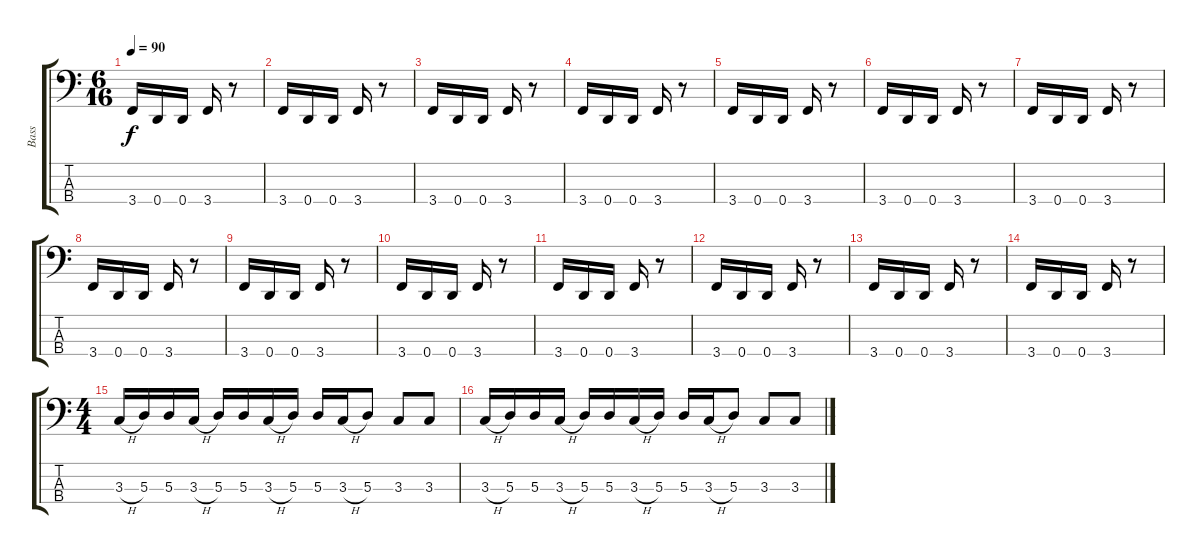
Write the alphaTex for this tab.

\track ("Bass" "Bass") {instrument slapbass2}
\staff {score tabs}
\tuning (G2 D2 A1 D1) {hide}
\ts (6 16)
\tempo 90
\clef f4
\ks c
3.4.16{dy f} 0.4.16 0.4.16 3.4.16 r.8 |
3.4.16 0.4.16 0.4.16 3.4.16 r.8 |
3.4.16 0.4.16 0.4.16 3.4.16 r.8 |
3.4.16 0.4.16 0.4.16 3.4.16 r.8 |
3.4.16 0.4.16 0.4.16 3.4.16 r.8 |
3.4.16 0.4.16 0.4.16 3.4.16 r.8 |
3.4.16 0.4.16 0.4.16 3.4.16 r.8 |
3.4.16 0.4.16 0.4.16 3.4.16 r.8 |
3.4.16 0.4.16 0.4.16 3.4.16 r.8 |
3.4.16 0.4.16 0.4.16 3.4.16 r.8 |
3.4.16 0.4.16 0.4.16 3.4.16 r.8 |
3.4.16 0.4.16 0.4.16 3.4.16 r.8 |
3.4.16 0.4.16 0.4.16 3.4.16 r.8 |
3.4.16 0.4.16 0.4.16 3.4.16 r.8 |
\ts (4 4)
3.3{h}.16 5.3.16 5.3.16 3.3{h}.16 5.3.16 5.3.16 3.3{h}.16 5.3.16 5.3.16 3.3{h}.16 5.3.8 3.3.8 3.3.8 |
3.3{h}.16 5.3.16 5.3.16 3.3{h}.16 5.3.16 5.3.16 3.3{h}.16 5.3.16 5.3.16 3.3{h}.16 5.3.8 3.3.8 3.3.8
